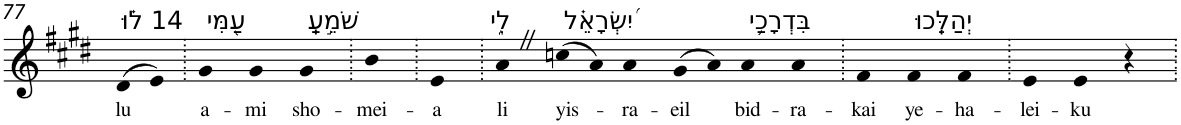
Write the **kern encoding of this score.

**kern	**text
*part1	*part1
*staff1	*staff1
*I"Piano	*
*I'Pno	*
!!LO:PB:g=z
*clefG2	*
*k[f#c#g#d#]	*
*E:	*
=77	=77
!LO:TX:a:t=14 ל֗וּ	!
!	!LO:LY:b
(>8d#	lu
8e)	.
=78.	=78.
!LO:TX:a:t=עַ֭מִּי	!
!	!LO:LY:b
4g#	a-
!	!LO:LY:b
4g#	-mi
!LO:TX:a:t=שֹׁמֵ֣עַֽ	!
!	!LO:LY:b
4g#	sho-
=79.	=79.
!	!LO:LY:b
4b	-mei-
=80.	=80.
!	!LO:LY:b
4e	-a
=81.	=81.
!LO:TX:a:t=לִ֑י	!
!	!LO:LY:b
4aZ	li
!LO:TX:a:t=יִ֝שְׂרָאֵ֗ל	!
!	!LO:LY:b
(>8ccn	yis-
8a)	.
!	!LO:LY:b
4a	-ra-
!	!LO:LY:b
(>8g#	-eil
8a)	.
!LO:TX:a:t=בִּדְרָכַ֥י	!
!	!LO:LY:b
4a	bid-
!	!LO:LY:b
4a	-ra-
=82.	=82.
!	!LO:LY:b
4f#	-kai
!LO:TX:a:t=יְהַלֵּֽכוּ	!
!	!LO:LY:b
4f#	ye-
!	!LO:LY:b
4f#	-ha-
=83.	=83.
!	!LO:LY:b
4e	-lei-
!	!LO:LY:b
4e	-ku
4r	.
=.	=.
*-	*-
